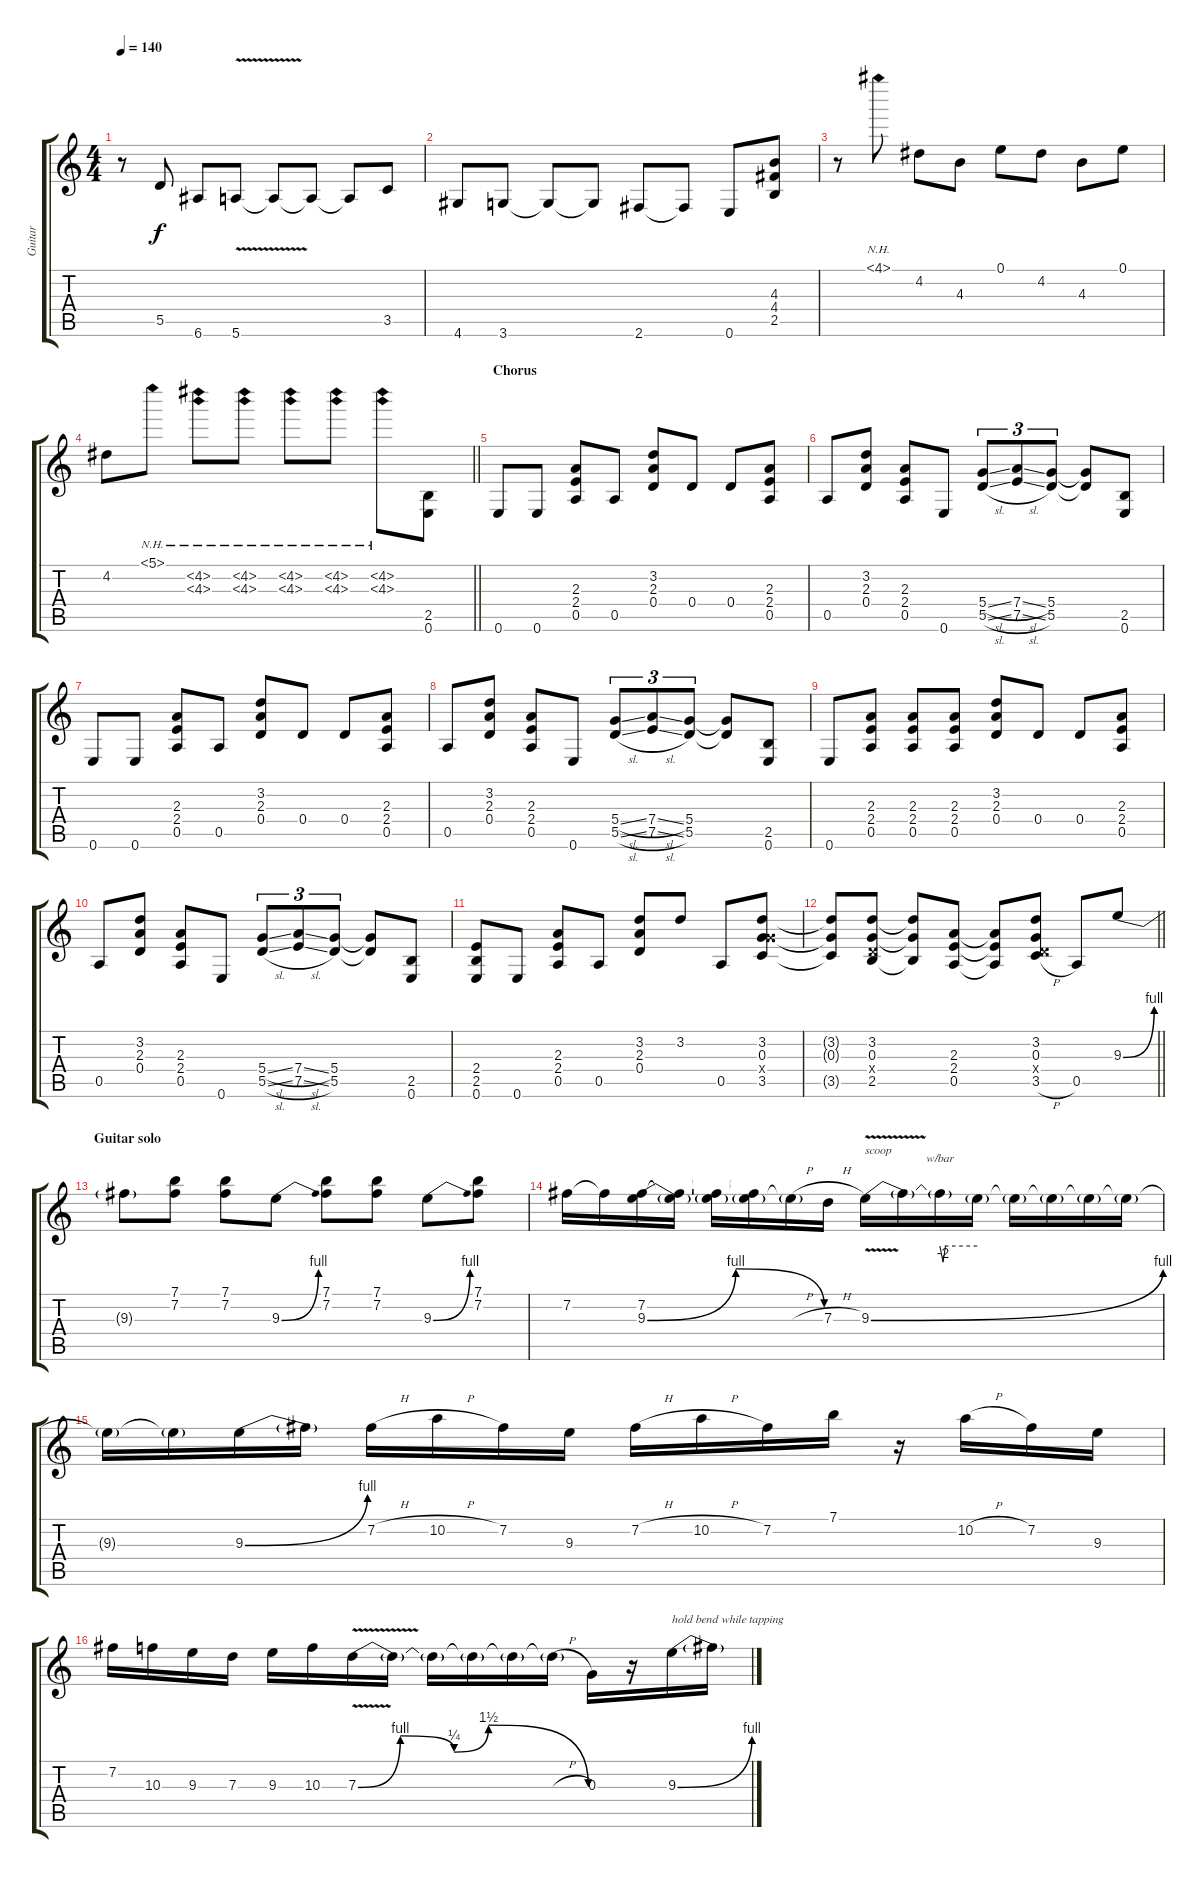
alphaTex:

\track ("Guitar" "Guitar") {instrument distortionguitar}
\staff {score tabs}
\tuning (E4 B3 G3 D3 A2 E2) {hide}
\ts (4 4)
\tempo 140
\clef g2
\ks c
r.8{dy f} 5.5.8 6.6.8 5.6{v}.8 5.6{t}.8 5.6{t}.8 5.6{t}.8 3.5.8 |
4.6.8 3.6.8 3.6{t}.8 3.6{t}.8 2.6.8 2.6{t}.8 0.6.8 (4.3 4.4 2.5).8 |
r.8 4.1{nh}.8 4.2.8 4.3.8 0.1.8 4.2.8 4.3.8 0.1.8 |
\barLineRight lightlight
4.2.8 5.1{nh}.8 (4.2{nh} 4.3{nh}).8 (4.2{nh} 4.3{nh}).8 (4.2{nh} 4.3{nh}).8 (4.2{nh} 4.3{nh}).8 (4.2{nh} 4.3{nh}).8 (2.5 0.6).8 |
\section ("" "Chorus")
0.6.8 0.6.8 (2.3 2.4 0.5).8 0.5.8 (3.2 2.3 0.4).8 0.4.8 0.4.8 (2.3 2.4 0.5).8 |
0.5.8 (3.2 2.3 0.4).8 (2.3 2.4 0.5).8 0.6.8 (5.4{sl} 5.5{sl}).8{tu (3 2)} (7.4{sl} 7.5{sl}).8{tu (3 2)} (5.4 5.5).8{tu (3 2)} (5.4{t} 5.5{t}).8 (2.5 0.6).8 |
0.6.8 0.6.8 (2.3 2.4 0.5).8 0.5.8 (3.2 2.3 0.4).8 0.4.8 0.4.8 (2.3 2.4 0.5).8 |
0.5.8 (3.2 2.3 0.4).8 (2.3 2.4 0.5).8 0.6.8 (5.4{sl} 5.5{sl}).8{tu (3 2)} (7.4{sl} 7.5{sl}).8{tu (3 2)} (5.4 5.5).8{tu (3 2)} (5.4{t} 5.5{t}).8 (2.5 0.6).8 |
0.6.8 (2.3 2.4 0.5).8 (2.3 2.4 0.5).8 (2.3 2.4 0.5).8 (3.2 2.3 0.4).8 0.4.8 0.4.8 (2.3 2.4 0.5).8 |
0.5.8 (3.2 2.3 0.4).8 (2.3 2.4 0.5).8 0.6.8 (5.4{sl} 5.5{sl}).8{tu (3 2)} (7.4{sl} 7.5{sl}).8{tu (3 2)} (5.4 5.5).8{tu (3 2)} (5.4{t} 5.5{t}).8 (2.5 0.6).8 |
(2.4 2.5 0.6).8 0.6.8 (2.3 2.4 0.5).8 0.5.8 (3.2 2.3 0.4).8 3.2.8 0.5.8 (3.2 0.3 5.4{x} 3.5).8 |
\barLineRight lightlight
(3.2{t} 0.3{t} 3.5{t}).8 (3.2 0.3 0.4{x} 2.5).8 (3.2{t} 0.3{t} 2.5{t}).8 (2.3 2.4 0.5).8 (2.3{t} 2.4{t} 0.5{t}).8 (3.2 0.3 0.4{x} 3.5{h}).8 0.5.8 9.3{be (bend 0 0 60 4)}.8 |
\section ("" "Guitar solo")
9.3{t}.8 (7.1 7.2).8 (7.1 7.2).8 9.3{be (bend 0 0 60 4)}.8 (7.1 7.2).8 (7.1 7.2).8 9.3{be (bend 0 0 60 4)}.8 (7.1 7.2).8 |
7.2.16 7.2{t}.16 (7.2 9.3{be (bendrelease 0 0 30 4 45 4 60 0)}).16 (7.2{t} 9.3{t}).16 (7.2{t} 9.3{t}).16 (7.2{t} 9.3{t}).16 9.3{h t}.16 7.3{h}.16 9.3{be (bend 0 0 60 4) v}.16{txt "scoop"} 9.3{t}.16 9.3{t}.16{tbe (custom default 0 0 5 -8 9 0 60 0)} 9.3{t}.16 9.3{t}.16 9.3{t}.16 9.3{t}.16 9.3{t}.16 |
9.3{t}.16 9.3{t}.16 9.3{be (bend 0 0 60 4)}.16 9.3{t}.16 7.2{h}.16 10.2{h}.16 7.2.16 9.3.16 7.2{h}.16 10.2{h}.16 7.2.16 7.1.16 r.16 10.2{h}.16 7.2.16 9.3.16 |
7.2.16 10.3.16 9.3.16 7.3.16 9.3.16 10.3.16 7.3{be (custom 0 0 11 4 25 1 34 6 60 0) v}.16 7.3{t}.16 7.3{t}.16 7.3{t}.16 7.3{t}.16 7.3{h t}.16 0.3.16 r.16 9.3{be (bend 0 0 60 4)}.16{txt "hold bend while tapping"} 9.3{t}.16
